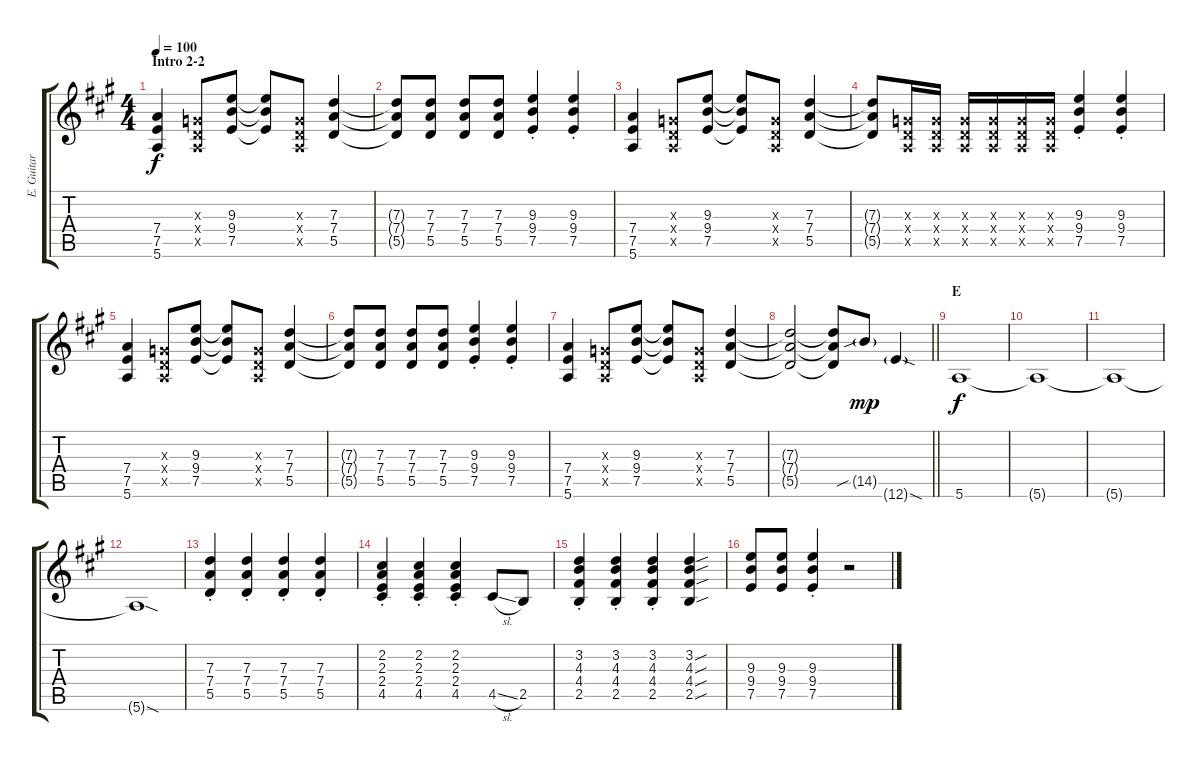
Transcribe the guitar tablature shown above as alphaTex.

\track ("E. Guitar II" "E. Guitar ") {instrument overdrivenguitar}
\staff {score tabs}
\tuning (E4 B3 G3 D3 A2 E2) {hide}
\ts (4 4)
\section ("" "Intro 2-2")
\tempo 100
\clef g2
\ks a
(7.4 7.5 5.6).4{dy f} (0.3{x} 0.4{x} 0.5{x}).8 (9.3 9.4 7.5).8 (9.3{t} 9.4{t} 7.5{t}).8 (0.3{x} 0.4{x} 0.5{x}).8 (7.3 7.4 5.5).4 |
(7.3{t} 7.4{t} 5.5{t}).8 (7.3 7.4 5.5).8 (7.3 7.4 5.5).8 (7.3 7.4 5.5).8 (9.3{st} 9.4{st} 7.5{st}).4 (9.3{st} 9.4{st} 7.5{st}).4 |
(7.4 7.5 5.6).4 (0.3{x} 0.4{x} 0.5{x}).8 (9.3 9.4 7.5).8 (9.3{t} 9.4{t} 7.5{t}).8 (0.3{x} 0.4{x} 0.5{x}).8 (7.3 7.4 5.5).4 |
(7.3{t} 7.4{t} 5.5{t}).8 (0.3{x} 0.4{x} 0.5{x}).16 (0.3{x} 0.4{x} 0.5{x}).16 (0.3{x} 0.4{x} 0.5{x}).16 (0.3{x} 0.4{x} 0.5{x}).16 (0.3{x} 0.4{x} 0.5{x}).16 (0.3{x} 0.4{x} 0.5{x}).16 (9.3{st} 9.4{st} 7.5{st}).4 (9.3{st} 9.4{st} 7.5{st}).4 |
(7.4 7.5 5.6).4 (0.3{x} 0.4{x} 0.5{x}).8 (9.3 9.4 7.5).8 (9.3{t} 9.4{t} 7.5{t}).8 (0.3{x} 0.4{x} 0.5{x}).8 (7.3 7.4 5.5).4 |
(7.3{t} 7.4{t} 5.5{t}).8 (7.3 7.4 5.5).8 (7.3 7.4 5.5).8 (7.3 7.4 5.5).8 (9.3{st} 9.4{st} 7.5{st}).4 (9.3{st} 9.4{st} 7.5{st}).4 |
(7.4 7.5 5.6).4 (0.3{x} 0.4{x} 0.5{x}).8 (9.3 9.4 7.5).8 (9.3{t} 9.4{t} 7.5{t}).8 (0.3{x} 0.4{x} 0.5{x}).8 (7.3 7.4 5.5).4 |
\barLineRight lightlight
(7.3{t} 7.4{t} 5.5{t}).2 (7.3{t} 7.4{t} 5.5{t}).8 14.5{sib g}.8{dy mp} 12.6{sod g}.4 |
\section ("" "E")
5.6.1{dy f} |
5.6{t}.1 |
5.6{t}.1 |
5.6{sod t}.1 |
(7.3{st} 7.4{st} 5.5{st}).4 (7.3{st} 7.4{st} 5.5{st}).4 (7.3{st} 7.4{st} 5.5{st}).4 (7.3{st} 7.4{st} 5.5{st}).4 |
(2.2{st} 2.3{st} 2.4{st} 4.5{st}).4 (2.2{st} 2.3{st} 2.4{st} 4.5{st}).4 (2.2{st} 2.3{st} 2.4{st} 4.5{st}).4 4.5{sl}.8 2.5.8 |
(3.2{st} 4.3{st} 4.4{st} 2.5{st}).4 (3.2{st} 4.3{st} 4.4{st} 2.5{st}).4 (3.2{st} 4.3{st} 4.4{st} 2.5{st}).4 (3.2{sou} 4.3{sou} 4.4{sou} 2.5{sou}).4 |
(9.3 9.4 7.5).8 (9.3 9.4 7.5).8 (9.3{st} 9.4{st} 7.5{st}).4 r.2
